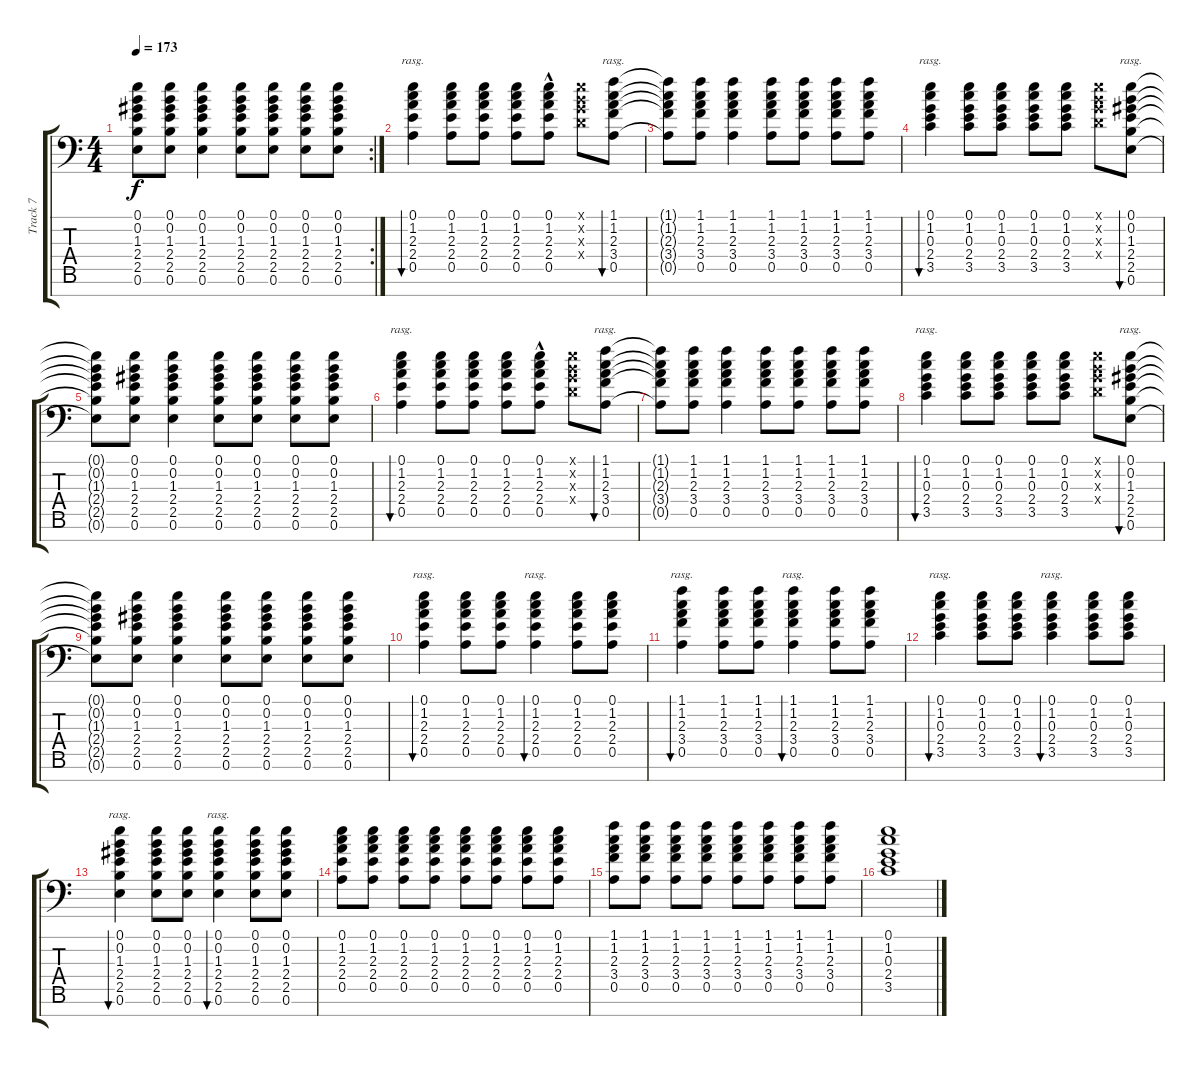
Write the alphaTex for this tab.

\track ("Track 7" "Track 7") {instrument acousticguitarsteel}
\staff {score tabs}
\tuning (E4 B3 G3 D3 A2 E2 C-1) {hide}
\rc 2
\ts (4 4)
\tempo 173
\clef f4
\ks c
(0.1{t} 0.2{t} 1.3{t} 2.4{t} 2.5{t} 0.6{t}).8{dy f} (0.1 0.2 1.3 2.4 2.5 0.6).8 (0.1 0.2 1.3 2.4 2.5 0.6).4 (0.1 0.2 1.3 2.4 2.5 0.6).8 (0.1 0.2 1.3 2.4 2.5 0.6).8 (0.1 0.2 1.3 2.4 2.5 0.6).8 (0.1 0.2 1.3 2.4 2.5 0.6).8 |
(0.1 1.2 2.3 2.4 0.5).4{bu 240 rasg ii} (0.1 1.2 2.3 2.4 0.5).8 (0.1 1.2 2.3 2.4 0.5).8 (0.1 1.2 2.3 2.4 0.5).8 (0.1{hac} 1.2 2.3 2.4 0.5).8 (0.1{x} 0.2{x} 0.3{x} 0.4{x}).8 (1.1 1.2 2.3 3.4 0.5).8{bu 120 rasg ii} |
(1.1{t} 1.2{t} 2.3{t} 3.4{t} 0.5{t}).8 (1.1 1.2 2.3 3.4 0.5).8 (1.1 1.2 2.3 3.4 0.5).4 (1.1 1.2 2.3 3.4 0.5).8 (1.1 1.2 2.3 3.4 0.5).8 (1.1 1.2 2.3 3.4 0.5).8 (1.1 1.2 2.3 3.4 0.5).8 |
(0.1 1.2 0.3 2.4 3.5).4{bu 120 rasg ii} (0.1 1.2 0.3 2.4 3.5).8 (0.1 1.2 0.3 2.4 3.5).8 (0.1 1.2 0.3 2.4 3.5).8 (0.1 1.2 0.3 2.4 3.5).8 (0.1{x} 0.2{x} 0.3{x} 0.4{x}).8 (0.1 0.2 1.3 2.4 2.5 0.6).8{bu 120 rasg ii} |
(0.1{t} 0.2{t} 1.3{t} 2.4{t} 2.5{t} 0.6{t}).8 (0.1 0.2 1.3 2.4 2.5 0.6).8 (0.1 0.2 1.3 2.4 2.5 0.6).4 (0.1 0.2 1.3 2.4 2.5 0.6).8 (0.1 0.2 1.3 2.4 2.5 0.6).8 (0.1 0.2 1.3 2.4 2.5 0.6).8 (0.1 0.2 1.3 2.4 2.5 0.6).8 |
(0.1 1.2 2.3 2.4 0.5).4{bu 240 rasg ii} (0.1 1.2 2.3 2.4 0.5).8 (0.1 1.2 2.3 2.4 0.5).8 (0.1 1.2 2.3 2.4 0.5).8 (0.1{hac} 1.2 2.3 2.4 0.5).8 (0.1{x} 0.2{x} 0.3{x} 0.4{x}).8 (1.1 1.2 2.3 3.4 0.5).8{bu 120 rasg ii} |
(1.1{t} 1.2{t} 2.3{t} 3.4{t} 0.5{t}).8 (1.1 1.2 2.3 3.4 0.5).8 (1.1 1.2 2.3 3.4 0.5).4 (1.1 1.2 2.3 3.4 0.5).8 (1.1 1.2 2.3 3.4 0.5).8 (1.1 1.2 2.3 3.4 0.5).8 (1.1 1.2 2.3 3.4 0.5).8 |
(0.1 1.2 0.3 2.4 3.5).4{bu 120 rasg ii} (0.1 1.2 0.3 2.4 3.5).8 (0.1 1.2 0.3 2.4 3.5).8 (0.1 1.2 0.3 2.4 3.5).8 (0.1 1.2 0.3 2.4 3.5).8 (0.1{x} 0.2{x} 0.3{x} 0.4{x}).8 (0.1 0.2 1.3 2.4 2.5 0.6).8{bu 120 rasg ii} |
(0.1{t} 0.2{t} 1.3{t} 2.4{t} 2.5{t} 0.6{t}).8 (0.1 0.2 1.3 2.4 2.5 0.6).8 (0.1 0.2 1.3 2.4 2.5 0.6).4 (0.1 0.2 1.3 2.4 2.5 0.6).8 (0.1 0.2 1.3 2.4 2.5 0.6).8 (0.1 0.2 1.3 2.4 2.5 0.6).8 (0.1 0.2 1.3 2.4 2.5 0.6).8 |
(0.1 1.2 2.3 2.4 0.5).4{bu 120 rasg ii} (0.1 1.2 2.3 2.4 0.5).8 (0.1 1.2 2.3 2.4 0.5).8 (0.1 1.2 2.3 2.4 0.5).4{bu 120 rasg ii} (0.1 1.2 2.3 2.4 0.5).8 (0.1 1.2 2.3 2.4 0.5).8 |
(1.1 1.2 2.3 3.4 0.5).4{bu 120 rasg ii} (1.1 1.2 2.3 3.4 0.5).8 (1.1 1.2 2.3 3.4 0.5).8 (1.1 1.2 2.3 3.4 0.5).4{bu 120 rasg ii} (1.1 1.2 2.3 3.4 0.5).8 (1.1 1.2 2.3 3.4 0.5).8 |
(0.1 1.2 0.3 2.4 3.5).4{bu 120 rasg ii} (0.1 1.2 0.3 2.4 3.5).8 (0.1 1.2 0.3 2.4 3.5).8 (0.1 1.2 0.3 2.4 3.5).4{bu 120 rasg ii} (0.1 1.2 0.3 2.4 3.5).8 (0.1 1.2 0.3 2.4 3.5).8 |
(0.1 0.2 1.3 2.4 2.5 0.6).4{bu 120 rasg ii} (0.1 0.2 1.3 2.4 2.5 0.6).8 (0.1 0.2 1.3 2.4 2.5 0.6).8 (0.1 0.2 1.3 2.4 2.5 0.6).4{bu 120 rasg ii} (0.1 0.2 1.3 2.4 2.5 0.6).8 (0.1 0.2 1.3 2.4 2.5 0.6).8 |
(0.1 1.2 2.3 2.4 0.5).8 (0.1 1.2 2.3 2.4 0.5).8 (0.1 1.2 2.3 2.4 0.5).8 (0.1 1.2 2.3 2.4 0.5).8 (0.1 1.2 2.3 2.4 0.5).8 (0.1 1.2 2.3 2.4 0.5).8 (0.1 1.2 2.3 2.4 0.5).8 (0.1 1.2 2.3 2.4 0.5).8 |
(1.1 1.2 2.3 3.4 0.5).8 (1.1 1.2 2.3 3.4 0.5).8 (1.1 1.2 2.3 3.4 0.5).8 (1.1 1.2 2.3 3.4 0.5).8 (1.1 1.2 2.3 3.4 0.5).8 (1.1 1.2 2.3 3.4 0.5).8 (1.1 1.2 2.3 3.4 0.5).8 (1.1 1.2 2.3 3.4 0.5).8 |
(0.1 1.2 0.3 2.4 3.5).1
